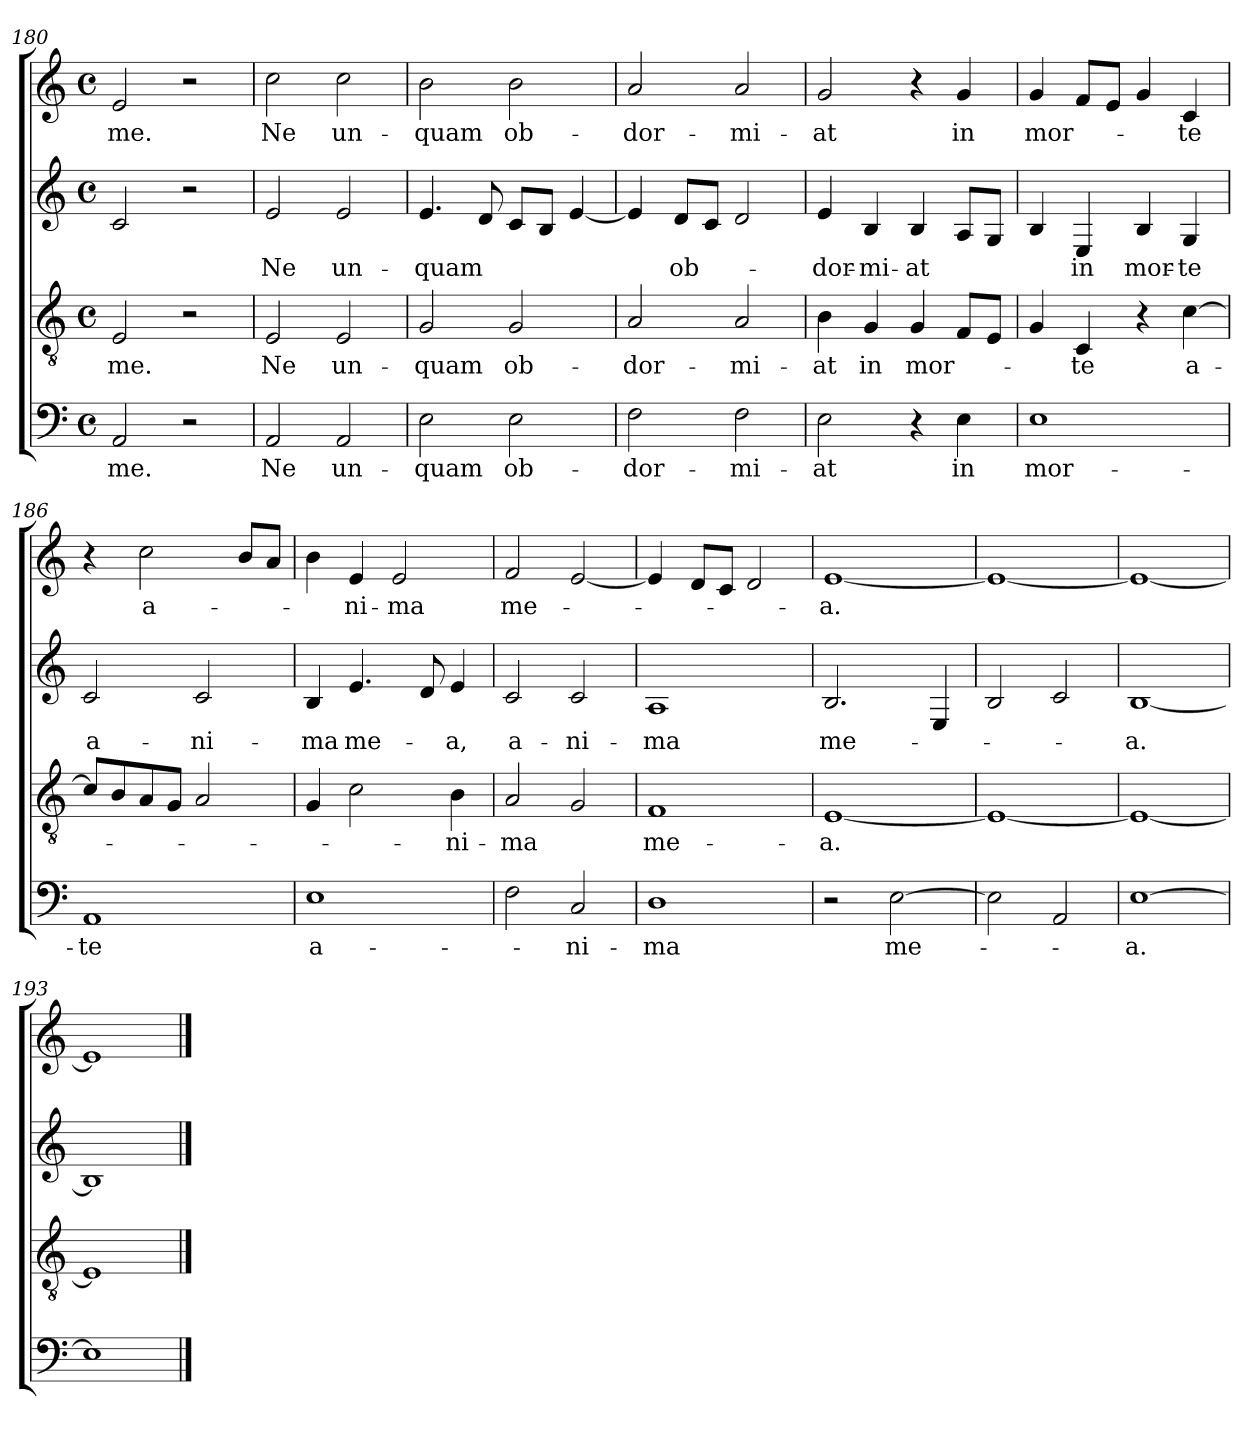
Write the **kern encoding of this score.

**kern	**text	**kern	**text	**kern	**text	**kern	**text
*part4	*part4	*part3	*part3	*part2	*part2	*part1	*part1
*staff4	*staff4	*staff3	*staff3	*staff2	*staff2	*staff1	*staff1
!!LO:LB:g=z
*clefF4	*	*clefGv2	*	*clefG2	*	*clefG2	*
*k[]	*	*k[]	*	*k[]	*	*k[]	*
*C:	*	*C:	*	*C:	*	*C:	*
*M4/4	*	*M4/4	*	*M4/4	*	*M4/4	*
*met(c)	*	*met(c)	*	*met(c)	*	*met(c)	*
=180	=180	=180	=180	=180	=180	=180	=180
2AA/	me.	2E/	me.	2c/	.	2e/	me.
2r	.	2r	.	2r	.	2r	.
=181	=181	=181	=181	=181	=181	=181	=181
2AA/	Ne	2E/	Ne	2e/	Ne	2cc\	Ne
2AA/	un-	2E/	un-	2e/	un-	2cc\	un-
=182	=182	=182	=182	=182	=182	=182	=182
2E\	-quam	2G/	-quam	4.e/	-quam	2b\	-quam
.	.	.	.	8d/	.	.	.
2E\	ob-	2G/	ob-	8c/L	.	2b\	ob-
.	.	.	.	8B/J	.	.	.
.	.	.	.	[4e/	.	.	.
=183	=183	=183	=183	=183	=183	=183	=183
2F\	-dor-	2A/	-dor-	4e/]	.	2a/	-dor-
.	.	.	.	8d/L	ob-	.	.
.	.	.	.	8c/J	.	.	.
2F\	-mi-	2A/	-mi-	2d/	.	2a/	-mi-
=184	=184	=184	=184	=184	=184	=184	=184
2E\	-at	4B\	-at	4e/	-dor-	2g/	-at
.	.	4G/	in	4B/	-mi-	.	.
4r	.	4G/	mor-	4B/	-at	4r	.
4E\	in	8F/L	.	8A/L	.	4g/	in
.	.	8E/J	.	8G/J	.	.	.
=185	=185	=185	=185	=185	=185	=185	=185
1E	mor-	4G/	.	4B/	.	4g/	mor-
.	.	4C/	-te	4E/	in	8f/L	.
.	.	.	.	.	.	8e/J	.
.	.	4r	.	4B/	mor-	4g/	.
.	.	[4c\	a-	4G/	-te	4c/	-te
!!LO:LB:g=z
=186	=186	=186	=186	=186	=186	=186	=186
1AA	-te	8c/L]	.	2c/	a-	4r	.
.	.	8B/	.	.	.	.	.
.	.	8A/	.	.	.	2cc\	a-
.	.	8G/J	.	.	.	.	.
.	.	2A/	.	2c/	-ni-	.	.
.	.	.	.	.	.	8b/L	.
.	.	.	.	.	.	8a/J	.
=187	=187	=187	=187	=187	=187	=187	=187
1E	a-	4G/	.	4B/	-ma	4b\	.
.	.	2c\	.	4.e/	me-	4e/	-ni-
.	.	.	.	.	.	2e/	-ma
.	.	.	.	8d/	.	.	.
.	.	4B\	-ni-	4e/	-a,	.	.
=188	=188	=188	=188	=188	=188	=188	=188
2F\	.	2A/	-ma	2c/	a-	2f/	me-
2C/	-ni-	2G/	.	2c/	-ni-	[2e/	.
=189	=189	=189	=189	=189	=189	=189	=189
1D	-ma	1F	me-	1A	-ma	4e/]	.
.	.	.	.	.	.	8d/L	.
.	.	.	.	.	.	8c/J	.
.	.	.	.	.	.	2d/	.
=190	=190	=190	=190	=190	=190	=190	=190
2r	.	[1E	-a.	2.B/	me-	[1e	-a.
[2E\	me-	.	.	.	.	.	.
.	.	.	.	4E/	.	.	.
=191	=191	=191	=191	=191	=191	=191	=191
2E\]	.	1E_	.	2B/	.	1e_	.
2AA/	.	.	.	2c/	.	.	.
=192	=192	=192	=192	=192	=192	=192	=192
[1E	-a.	1E_	.	[1B	-a.	1e_	.
=193	=193	=193	=193	=193	=193	=193	=193
1E]	.	1E]	.	1B]	.	1e]	.
==	==	==	==	==	==	==	==
*-	*-	*-	*-	*-	*-	*-	*-
